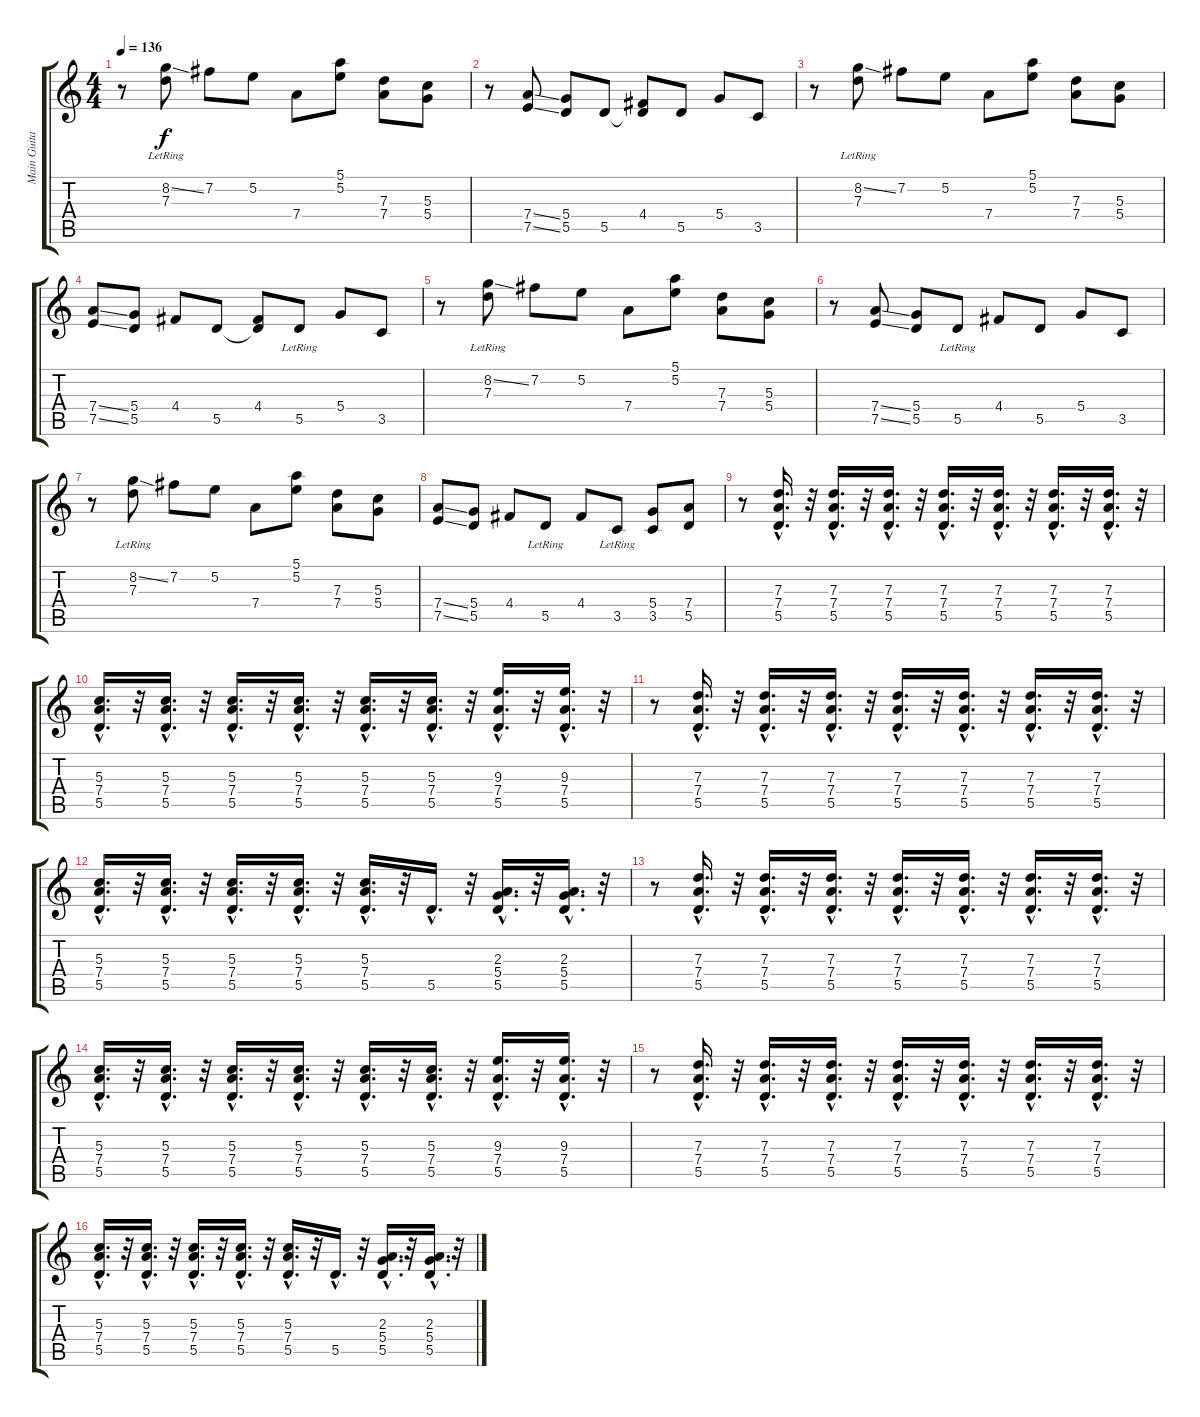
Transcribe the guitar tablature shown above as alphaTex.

\track ("Main Guitar" "Main Guita") {instrument distortionguitar}
\staff {score tabs}
\tuning (E4 B3 G3 D3 A2 E2) {hide}
\ts (4 4)
\tempo 136
\clef g2
\ks c
r.8{dy f instrument distortionguitar} (8.2{ss} 7.3{lr}).8 7.2.8 5.2.8 7.4.8 (5.1 5.2).8 (7.3 7.4).8 (5.3 5.4).8 |
r.8 (7.4{ss} 7.5{ss}).8 (5.4 5.5).8 5.5.8 (4.4 5.5{t}).8 5.5.8 5.4.8 3.5.8 |
r.8 (8.2{ss} 7.3{lr}).8 7.2.8 5.2.8 7.4.8 (5.1 5.2).8 (7.3 7.4).8 (5.3 5.4).8 |
(7.4{ss} 7.5{ss}).8 (5.4 5.5).8 4.4.8 5.5.8 (4.4 5.5{t}).8 5.5{lr}.8 5.4.8 3.5.8 |
r.8 (8.2{ss} 7.3{lr}).8 7.2.8 5.2.8 7.4.8 (5.1 5.2).8 (7.3 7.4).8 (5.3 5.4).8 |
r.8 (7.4{ss} 7.5{ss}).8 (5.4 5.5).8 5.5{lr}.8 4.4.8 5.5.8 5.4.8 3.5.8 |
r.8 (8.2{ss} 7.3{lr}).8 7.2.8 5.2.8 7.4.8 (5.1 5.2).8 (7.3 7.4).8 (5.3 5.4).8 |
(7.4{ss} 7.5{ss}).8 (5.4 5.5).8 4.4.8 5.5{lr}.8 4.4.8 3.5{lr}.8 (5.4 3.5).8 (7.4 5.5).8 |
r.8 (7.3{hac} 7.4{hac} 5.5{hac}).16{d} r.32 (7.3{hac} 7.4{hac} 5.5{hac}).16{d} r.32 (7.3{hac} 7.4{hac} 5.5{hac}).16{d} r.32 (7.3{hac} 7.4{hac} 5.5{hac}).16{d} r.32 (7.3{hac} 7.4{hac} 5.5{hac}).16{d} r.32 (7.3{hac} 7.4{hac} 5.5{hac}).16{d} r.32 (7.3{hac} 7.4{hac} 5.5{hac}).16{d} r.32 |
(5.3{hac} 7.4{hac} 5.5{hac}).16{d} r.32 (5.3{hac} 7.4{hac} 5.5{hac}).16{d} r.32 (5.3{hac} 7.4{hac} 5.5{hac}).16{d} r.32 (5.3{hac} 7.4{hac} 5.5{hac}).16{d} r.32 (5.3{hac} 7.4{hac} 5.5{hac}).16{d} r.32 (5.3{hac} 7.4{hac} 5.5{hac}).16{d} r.32 (9.3{hac} 7.4{hac} 5.5{hac}).16{d} r.32 (9.3{hac} 7.4{hac} 5.5{hac}).16{d} r.32 |
r.8 (7.3{hac} 7.4{hac} 5.5{hac}).16{d} r.32 (7.3{hac} 7.4{hac} 5.5{hac}).16{d} r.32 (7.3{hac} 7.4{hac} 5.5{hac}).16{d} r.32 (7.3{hac} 7.4{hac} 5.5{hac}).16{d} r.32 (7.3{hac} 7.4{hac} 5.5{hac}).16{d} r.32 (7.3{hac} 7.4{hac} 5.5{hac}).16{d} r.32 (7.3{hac} 7.4{hac} 5.5{hac}).16{d} r.32 |
(5.3{hac} 7.4{hac} 5.5{hac}).16{d} r.32 (5.3{hac} 7.4{hac} 5.5{hac}).16{d} r.32 (5.3{hac} 7.4{hac} 5.5{hac}).16{d} r.32 (5.3{hac} 7.4{hac} 5.5{hac}).16{d} r.32 (5.3{hac} 7.4{hac} 5.5{hac}).16{d} r.32 5.5{hac}.16{d} r.32 (2.3{hac} 5.4{hac} 5.5{hac}).16{d} r.32 (2.3{hac} 5.4{hac} 5.5{hac}).16{d} r.32 |
r.8 (7.3{hac} 7.4{hac} 5.5{hac}).16{d} r.32 (7.3{hac} 7.4{hac} 5.5{hac}).16{d} r.32 (7.3{hac} 7.4{hac} 5.5{hac}).16{d} r.32 (7.3{hac} 7.4{hac} 5.5{hac}).16{d} r.32 (7.3{hac} 7.4{hac} 5.5{hac}).16{d} r.32 (7.3{hac} 7.4{hac} 5.5{hac}).16{d} r.32 (7.3{hac} 7.4{hac} 5.5{hac}).16{d} r.32 |
(5.3{hac} 7.4{hac} 5.5{hac}).16{d} r.32 (5.3{hac} 7.4{hac} 5.5{hac}).16{d} r.32 (5.3{hac} 7.4{hac} 5.5{hac}).16{d} r.32 (5.3{hac} 7.4{hac} 5.5{hac}).16{d} r.32 (5.3{hac} 7.4{hac} 5.5{hac}).16{d} r.32 (5.3{hac} 7.4{hac} 5.5{hac}).16{d} r.32 (9.3{hac} 7.4{hac} 5.5{hac}).16{d} r.32 (9.3{hac} 7.4{hac} 5.5{hac}).16{d} r.32 |
r.8 (7.3{hac} 7.4{hac} 5.5{hac}).16{d} r.32 (7.3{hac} 7.4{hac} 5.5{hac}).16{d} r.32 (7.3{hac} 7.4{hac} 5.5{hac}).16{d} r.32 (7.3{hac} 7.4{hac} 5.5{hac}).16{d} r.32 (7.3{hac} 7.4{hac} 5.5{hac}).16{d} r.32 (7.3{hac} 7.4{hac} 5.5{hac}).16{d} r.32 (7.3{hac} 7.4{hac} 5.5{hac}).16{d} r.32 |
(5.3{hac} 7.4{hac} 5.5{hac}).16{d} r.32 (5.3{hac} 7.4{hac} 5.5{hac}).16{d} r.32 (5.3{hac} 7.4{hac} 5.5{hac}).16{d} r.32 (5.3{hac} 7.4{hac} 5.5{hac}).16{d} r.32 (5.3{hac} 7.4{hac} 5.5{hac}).16{d} r.32 5.5{hac}.16{d} r.32 (2.3{hac} 5.4{hac} 5.5{hac}).16{d} r.32 (2.3{hac} 5.4{hac} 5.5{hac}).16{d} r.32
